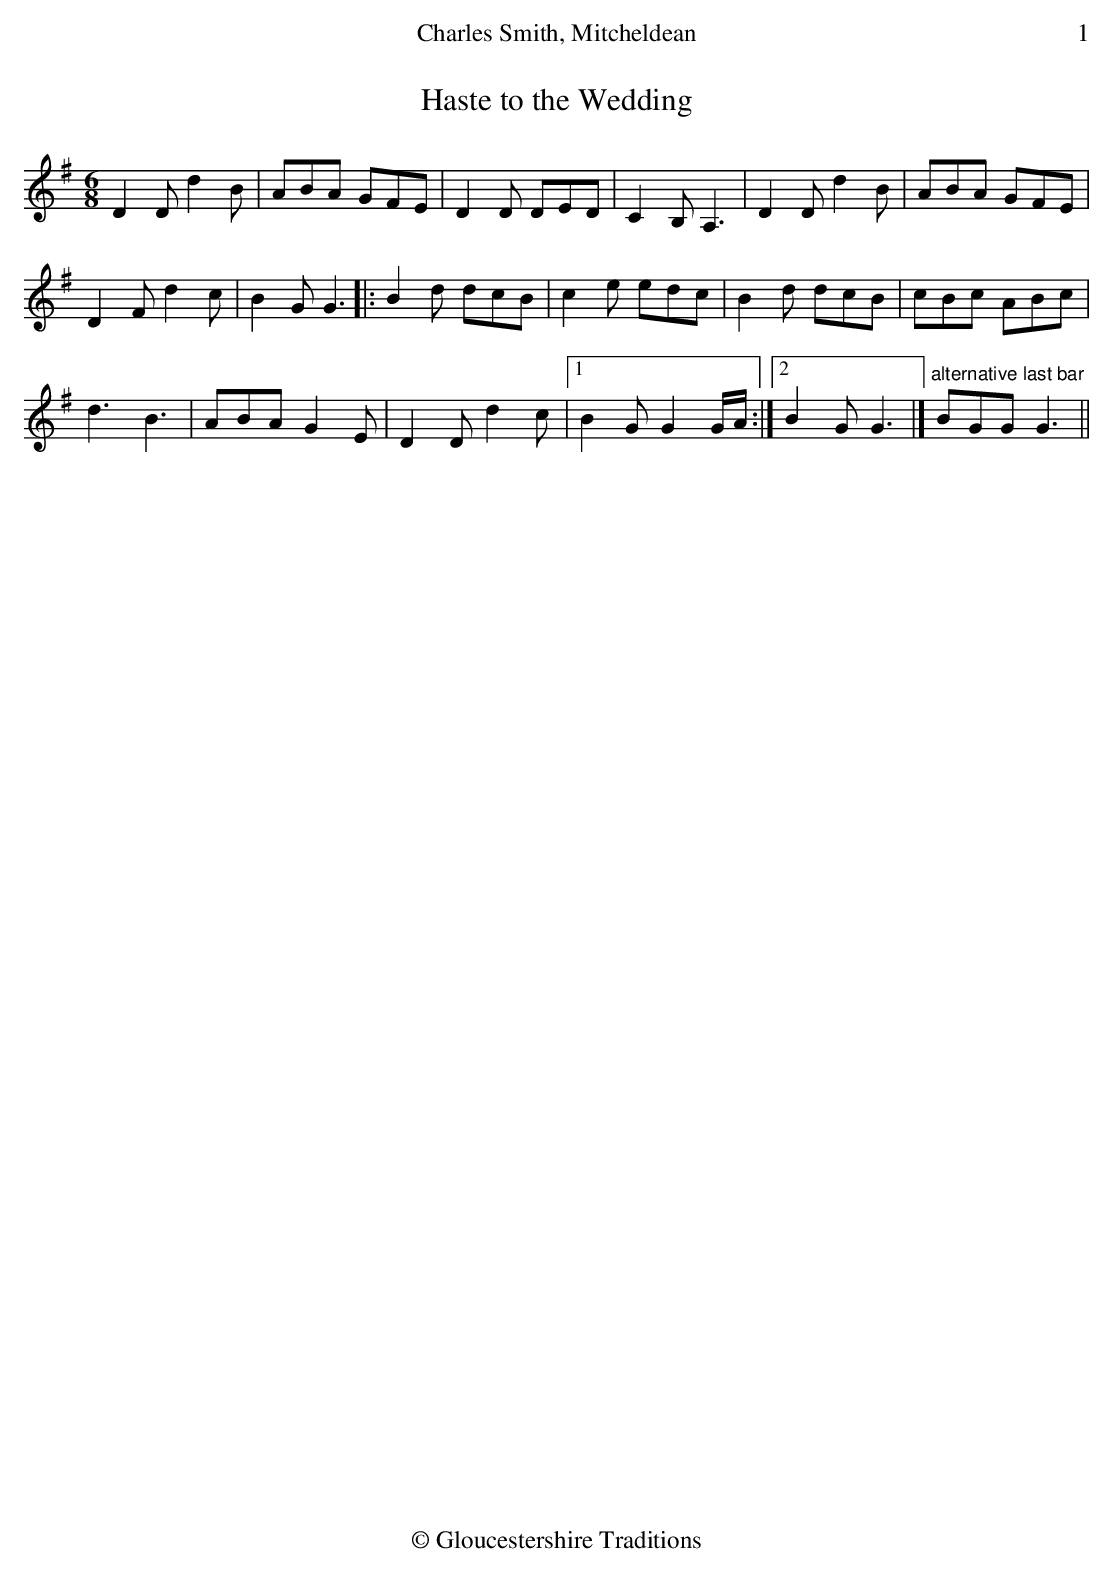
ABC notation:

X:1
T:Haste to the Wedding
M:6/8
L:1/8
K:G
D2D d2B | ABA GFE | D2D DED | C2B, A,3 |D2D d2B | ABA GFE |
D2F d2c | B2G G3 \
|:B2d dcB | c2e edc | B2d dcB |cBc ABc |
d3 B3 |ABA G2E |D2D d2c |1B2G G2G/A/ :|2B2G G3 |] \
"^alternative last bar"BGG G3||
